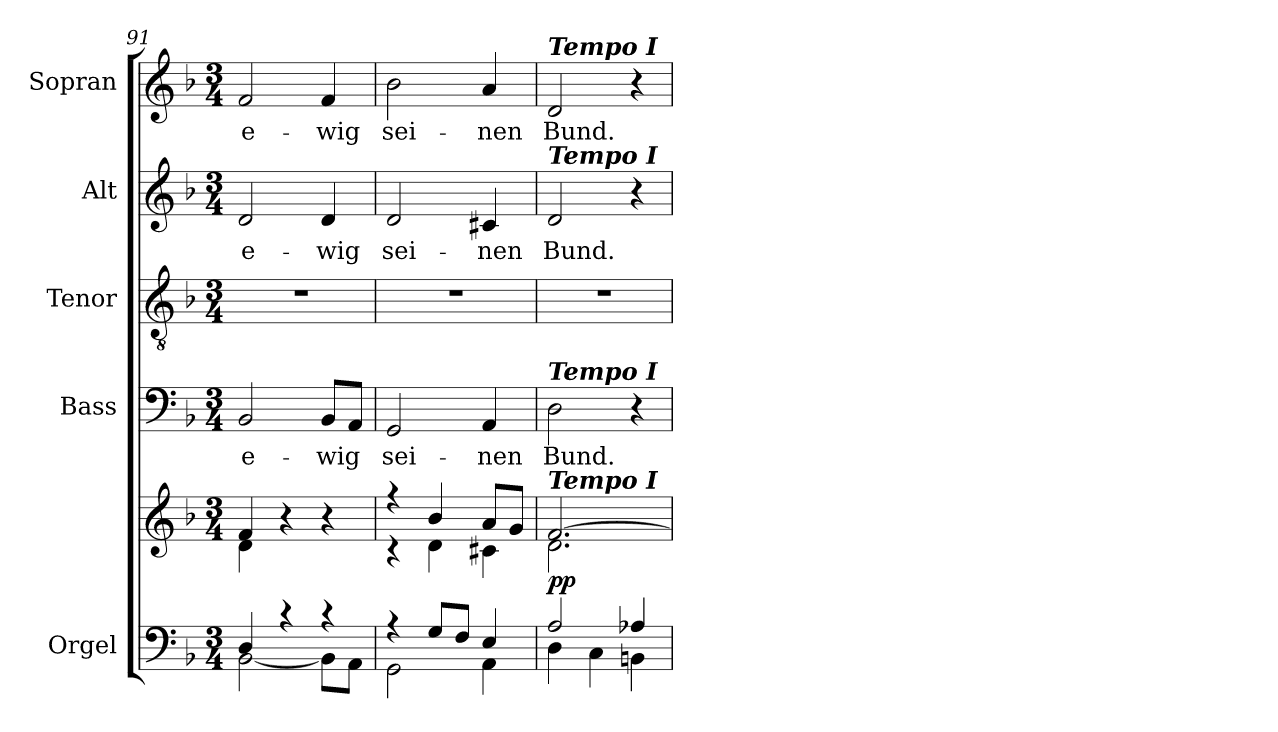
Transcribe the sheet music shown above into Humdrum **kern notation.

**kern	**kern	**dynam	**kern	**text	**kern	**kern	**text	**kern	**text
*part5	*part5	*part5	*part4	*part4	*part3	*part2	*part2	*part1	*part1
*staff6	*staff5	*staff5/6	*staff4	*staff4	*staff3	*staff2	*staff2	*staff1	*staff1
*I"Orgel	*	*	*I"Bass	*	*I"Tenor	*I"Alt	*	*I"Sopran	*
*I'Org.	*	*	*I'B	*	*I'T	*I'A	*	*I'S	*
*clefF4	*clefG2	*	*clefF4	*	*clefGv2	*clefG2	*	*clefG2	*
*k[b-]	*k[b-]	*	*k[b-]	*	*k[b-]	*k[b-]	*	*k[b-]	*
*F:	*F:	*	*F:	*	*F:	*F:	*	*F:	*
*M3/4	*M3/4	*	*M3/4	*	*M3/4	*M3/4	*	*M3/4	*
=91	=91	=91	=91	=91	=91	=91	=91	=91	=91
*^	*^	*	*	*	*	*	*	*	*
!	!	!	!	!	!	!LO:LY:b	!	!	!LO:LY:b	!	!LO:LY:b
4D/	[<2BB-\	4f/	4d\	.	2BB-/	e-	2.r	2d/	e-	2f/	e-
4rc	.	4r	2ryy	.	.	.	.	.	.	.	.
!	!	!	!	!	!	!LO:LY:b	!	!	!LO:LY:b	!	!LO:LY:b
4rc	8BB-\L]	4r	.	.	8BB-/L	-wig	.	4d/	-wig	4f/	-wig
.	8AA\J	.	.	.	8AA/J	.	.	.	.	.	.
!!LO:PB:g=z
=92	=92	=92	=92	=92	=92	=92	=92	=92	=92	=92	=92
!	!	!	!	!	!	!LO:LY:b	!	!	!LO:LY:b	!	!LO:LY:b
4rG	2GG\	4r	4r	.	2GG/	sei-	2.r	2d/	sei-	2b-\	sei-
8G/L	.	4b-/	4d\	.	.	.	.	.	.	.	.
8F/J	.	.	.	.	.	.	.	.	.	.	.
!	!	!	!	!	!	!LO:LY:b	!	!	!LO:LY:b	!	!LO:LY:b
4E/	4AA\	8a/L	4c#X\	.	4AA/	-nen	.	4c#X/	-nen	4a/	-nen
.	.	8g/J	.	.	.	.	.	.	.	.	.
=93	=93	=93	=93	=93	=93	=93	=93	=93	=93	=93	=93
!	!	!	!	!	!	!	!	!	!	!LO:TX:a:Bi:t=Tempo I	!
!	!	!	!	!	!	!	!	!LO:TX:a:Bi:t=Tempo I	!	!	!
!	!	!	!	!	!LO:TX:a:Bi:t=Tempo I	!	!	!	!	!	!
!	!	!LO:TX:a:Bi:t=Tempo I	!	!	!	!	!	!	!	!	!
!	!	!	!	!LO:DY:b	!	!LO:LY:b	!	!	!LO:LY:b	!	!LO:LY:b
2A/	4D\	[>2.f/	2.d\	pp	2D\	Bund.	2.r	2d/	Bund.	2d/	Bund.
.	4C\	.	.	.	.	.	.	.	.	.	.
4A-X/	4BBn\	.	.	.	4r	.	.	4r	.	4r	.
*v	*v	*	*	*	*	*	*	*	*	*	*
*	*v	*v	*	*	*	*	*	*	*	*
=	=	=	=	=	=	=	=	=	=
*-	*-	*-	*-	*-	*-	*-	*-	*-	*-
